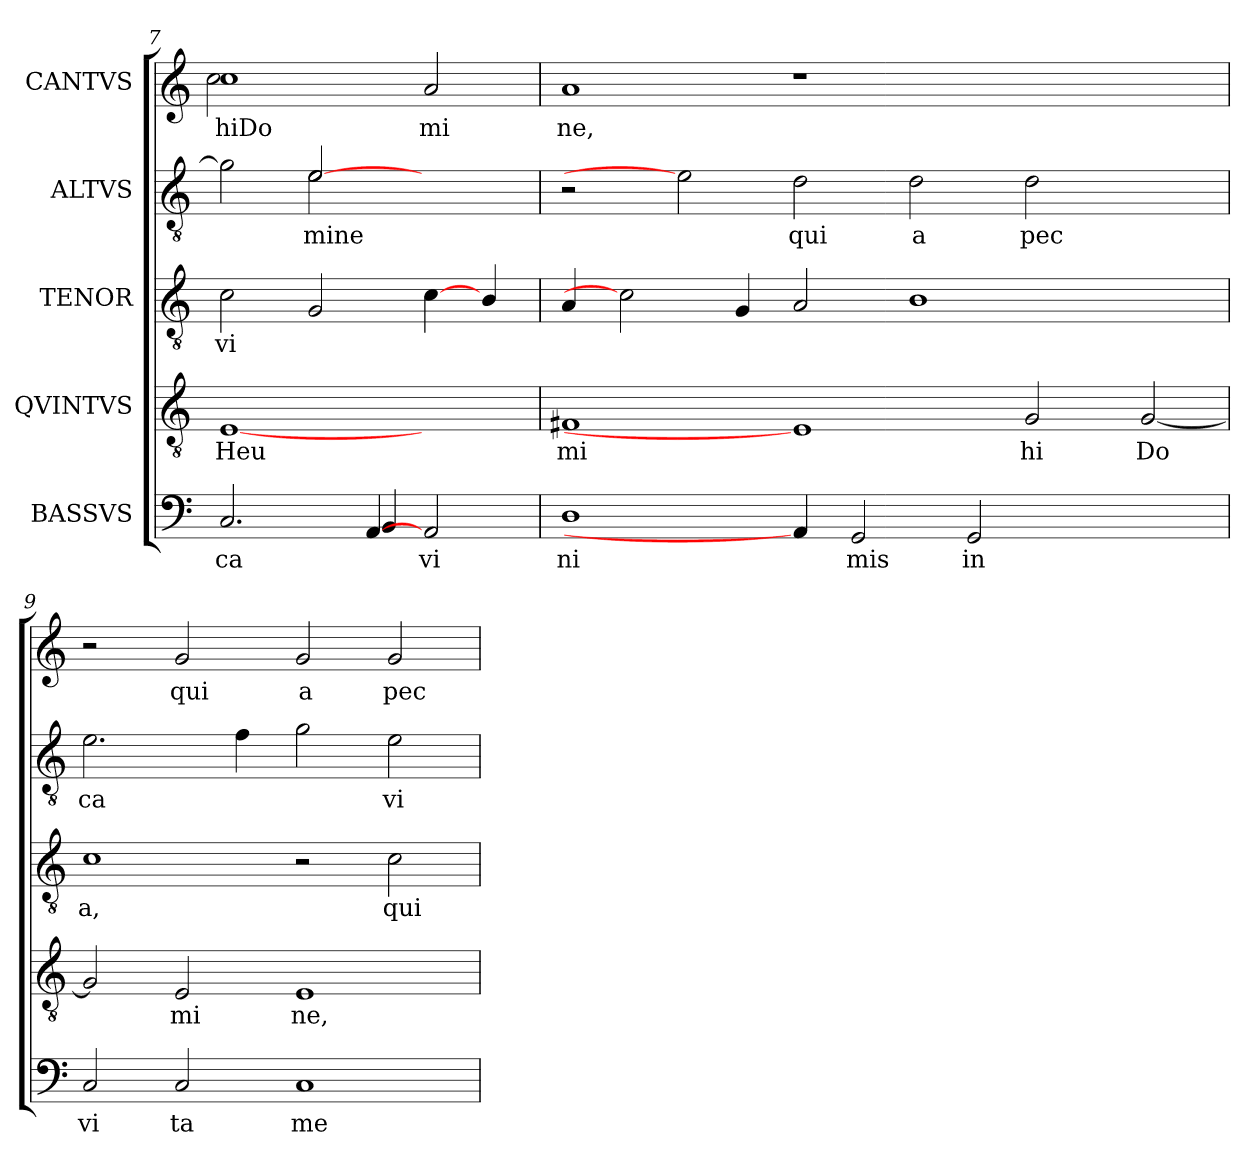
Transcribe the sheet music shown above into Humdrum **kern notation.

**kern	**text	**kern	**text	**kern	**text	**kern	**text	**kern	**text
*part5	*part5	*part4	*part4	*part3	*part3	*part2	*part2	*part1	*part1
*staff5	*staff5	*staff4	*staff4	*staff3	*staff3	*staff2	*staff2	*staff1	*staff1
*I"BASSVS	*	*I"QVINTVS	*	*I"TENOR	*	*I"ALTVS	*	*I"CANTVS	*
*clefF4	*	*clefGv2	*	*clefGv2	*	*clefGv2	*	*clefG2	*
*k[]	*	*k[]	*	*k[]	*	*k[]	*	*k[]	*
*C:	*	*C:	*	*C:	*	*C:	*	*C:	*
=7	=7	=7	=7	=7	=7	=7	=7	=7	=7
!	!LO:LY:b:cj	!	!LO:LY:b:cj	!	!LO:LY:b:cj	!	!LO:LY:b:cj	!	!LO:LY:b:cj
*^	*	*	*	*	*	*^	*	*^	*
2.C/	2.ryy	ca	[1E	Heu	2c\	vi-	2g\]	2ryy	.	1cc	2cc\	hiDo
!	!	!	!	!	!	!	!	!	!LO:LY:b:cj	!	!	!
.	.	.	.	.	2G/	.	[2e	2e\	mine	.	1ryy	.
!	!	!LO:LY:b:cj	!	!	!	!	!	!	!	!	!	!
[4AA/	4BB/	.	.	.	.	.	.	.	.	.	.	.
!	!	!LO:LY:b:cj	!	!	!	!	!	!	!	!	!	!LO:LY:b:cj
2AA/	2ryy	vi	2ryy	.	[4c\	.	2ryy	2ryy	.	2a/	.	mi
!	!	!	!	!	!	!LO:LY:b:cj	!	!	!	!	!	!
.	.	.	.	.	4B/	--	.	.	.	.	.	.
*	*	*	*	*	*	*	*v	*v	*	*	*	*
*v	*v	*	*	*	*	*	*	*	*v	*v	*
!!LO:PB:g=z
=8	=8	=8	=8	=8	=8	=8	=8	=8	=8
!	!LO:LY:b:cj	!	!LO:LY:b:cj	!	!LO:LY:b:cj	!	!	!	!LO:LY:b:cj
1D	ni	1F#X	mi	4A/	--	2r	.	1a	ne,
.	.	.	.	2c\]	.	.	.	.	.
.	.	.	.	.	.	2e]	.	.	.
!	!	!	!	!	!LO:LY:b:cj	!	!	!	!
.	.	.	.	4G/	--	.	.	.	.
!	!	!	!	!	!LO:LY:b:cj	!	!LO:LY:b:cj	!	!
4AA/]	.	1E]	.	2A/	--	2d\	qui	1r	.
!	!LO:LY:b:cj	!	!	!	!	!	!	!	!
2GG/	mis	.	.	.	.	.	.	.	.
!	!	!	!	!	!LO:LY:b:cj	!	!LO:LY:b:cj	!	!
.	.	.	.	1B	--	2d\	a	.	.
!	!LO:LY:b:cj	!	!	!	!	!	!	!	!
2GG/	in	.	.	.	.	.	.	.	.
!	!	!	!LO:LY:b:cj	!	!	!	!LO:LY:b:cj	!	!
.	.	2G/	hi	.	.	2d\	pec	1ryy	.
2.ryy	.	.	.	.	.	.	.	.	.
!	!	!	!LO:LY:b:cj	!	!	!	!	!	!
.	.	[<2G/	Do	2ryy	.	2ryy	.	.	.
=9	=9	=9	=9	=9	=9	=9	=9	=9	=9
!	!LO:LY:b:cj	!	!LO:LY:b:cj	!	!LO:LY:b:cj	!	!LO:LY:b:cj	!	!
2C/	vi	2G/]	.	1c	-a,	2.e\	ca	2r	.
!	!LO:LY:b:cj	!	!LO:LY:b:cj	!	!	!	!	!	!LO:LY:b:cj
2C/	ta	2E/	mi	.	.	.	.	2g/	qui
!	!	!	!	!	!	!	!LO:LY:b:cj	!	!
.	.	.	.	.	.	4f\	.	.	.
!	!LO:LY:b:cj	!	!LO:LY:b:cj	!	!	!	!LO:LY:b:cj	!	!LO:LY:b:cj
1C	me	1E	ne,	2r	.	2g\	.	2g/	a
!	!	!	!	!	!LO:LY:b:cj	!	!LO:LY:b:cj	!	!LO:LY:b:cj
.	.	.	.	2c\	qui	2e\	vi	2g/	pec
=	=	=	=	=	=	=	=	=	=
*-	*-	*-	*-	*-	*-	*-	*-	*-	*-
